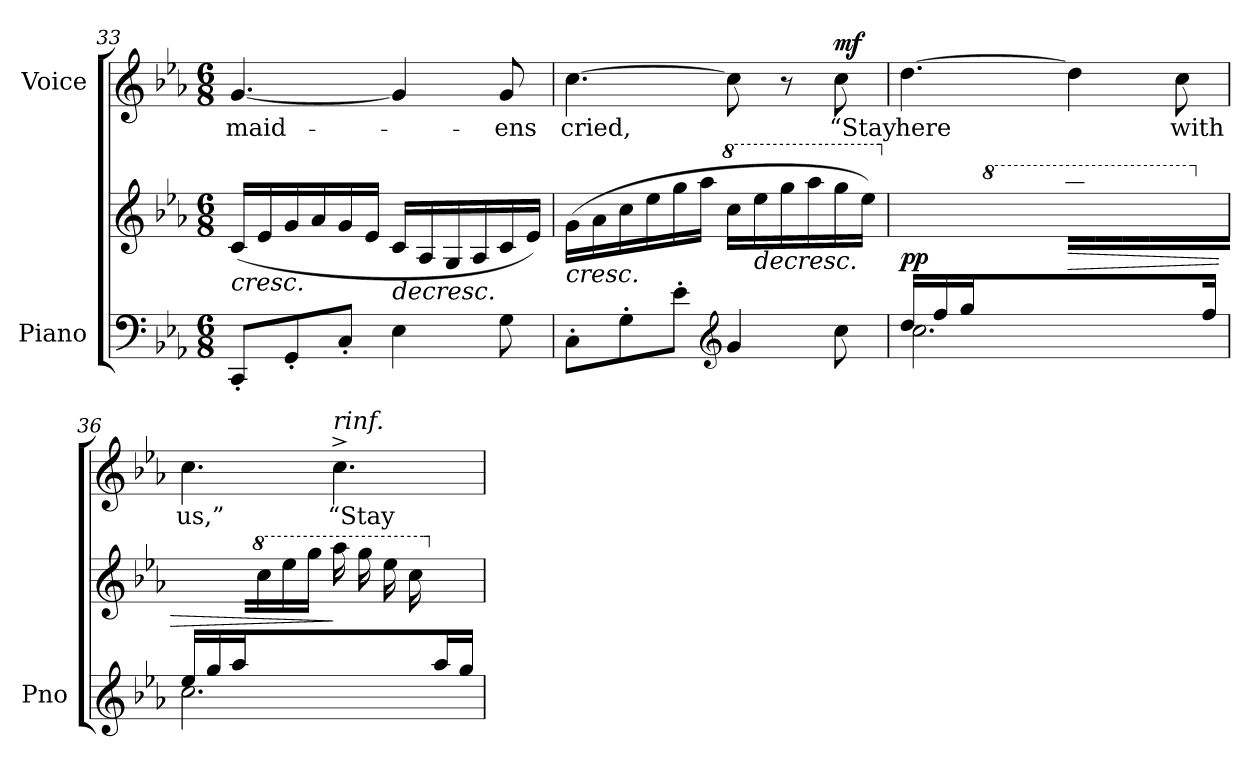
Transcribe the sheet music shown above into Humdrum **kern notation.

**kern	**kern	**dynam	**kern	**text	**dynam
*part2	*part2	*part2	*part1	*part1	*part1
*staff3	*staff2	*staff2/3	*staff1	*staff1	*staff1
*I"Piano	*	*	*I"Voice	*	*
*I'Pno	*	*	*	*	*
!!LO:LB:g=z
*clefF4	*clefG2	*	*clefG2	*	*
*k[b-e-a-]	*k[b-e-a-]	*	*k[b-e-a-]	*	*
*M6/8	*M6/8	*	*M6/8	*	*
=33	=33	=33	=33	=33	=33
!	!	!LO:HP:b	!	!LO:LY:b	!
8CC'/L	(<16c/LL	<	[4.g/	maid-	.
.	16e-/	.	.	.	.
8GG'/	16g/	.	.	.	.
.	16a-/	.	.	.	.
8C'/J	16g/	.	.	.	.
.	16e-/JJ	.	.	.	.
!	!	!LO:HP:b	!	!	!
4E-\	16c/LL	>	4g/]	.	.
.	16A-/	.	.	.	.
.	16G/	.	.	.	.
.	16A-/	.	.	.	.
!	!	!	!	!LO:LY:b	!
8G\	16c/	.	8g/	-ens	.
.	16e-/JJ)	.	.	.	.
.	.	[	.	.	.
=34	=34	=34	=34	=34	=34
!	!	!LO:HP:b	!	!LO:LY:b	!
8C'\L	(>16g\LL	<	[4.cc\	cried,	.
.	16a-\	.	.	.	.
8G'\	16cc\	.	.	.	.
.	16ee-\	.	.	.	.
8e-'\J	16gg\	.	.	.	.
.	16aa-\JJ	.	.	.	.
*clefG2	*	*	*	*	*
*	*8va	*	*	*	*
4g/	16ccc\LL	]	8cc\]	.	.
!	!	!LO:HP:b	!	!	!
.	16eee-\	>	.	.	.
.	16ggg\	.	8r	.	.
.	16aaa-\	.	.	.	.
!	!	!	!	!LO:LY:b	!LO:DY:a
8cc\	16ggg\	.	8cc\	“Stay	mf
.	16eee-\JJ)	.	.	.	.
.	.	[	.	.	.
=35	=35	=35	=35	=35	=35
*^	*	*	*	*	*
*	*	*X8va	*	*	*	*
!	!	!	!LO:DY:b	!	!LO:LY:b	!
16dd/LL	2.cc\	8.ryy	pp	[4.dd\	here	.
16ff/	.	.	.	.	.	.
16gg/	.	.	.	.	.	.
*	*	*8va	*	*	*	*
2ryy	.	16bb-\	.	.	.	.
.	.	16ddd\	.	.	.	.
.	.	16fff\JJ	.	.	.	.
!	!	!	!LO:HP:n=1:b	!	!	!
.	.	16bbb-\LL	] >	4dd\]	.	.
.	.	16ggg\	.	.	.	.
.	.	16fff\	.	.	.	.
.	.	16ddd\	.	.	.	.
!	!	!	!	!	!LO:LY:b	!
.	.	16bb-\	.	8cc\	with	.
*	*	*X8va	*	*	*	*
16ff/JJ	.	16ryy	.	.	.	.
!!LO:PB:g=z
=36	=36	=36	=36	=36	=36	=36
!	!	!	!	!	!LO:LY:b	!
16ee-/LL	2.cc\	8.ryy	.	4.cc\	us,”	.
16gg/	.	.	.	.	.	.
16aa-/	.	.	.	.	.	.
*	*	*8va	*	*	*	*
4..ryy	.	16ccc\	.	.	.	.
.	.	16eee-\	.	.	.	.
.	.	16ggg\JJ	.	.	.	.
!	!	!	!	!LO:TX:a:i:t=rinf.	!	!
!	!	!	!	!	!LO:LY:b	!
.	.	16aaa-\LL	]	4.cc^\	“Stay	.
.	.	16ggg\	.	.	.	.
.	.	16eee-\	.	.	.	.
.	.	16ccc\	.	.	.	.
*	*	*X8va	*	*	*	*
16aa-/	.	8ryy	.	.	.	.
16gg/JJ	.	.	.	.	.	.
*v	*v	*	*	*	*	*
=	=	=	=	=	=
*-	*-	*-	*-	*-	*-
